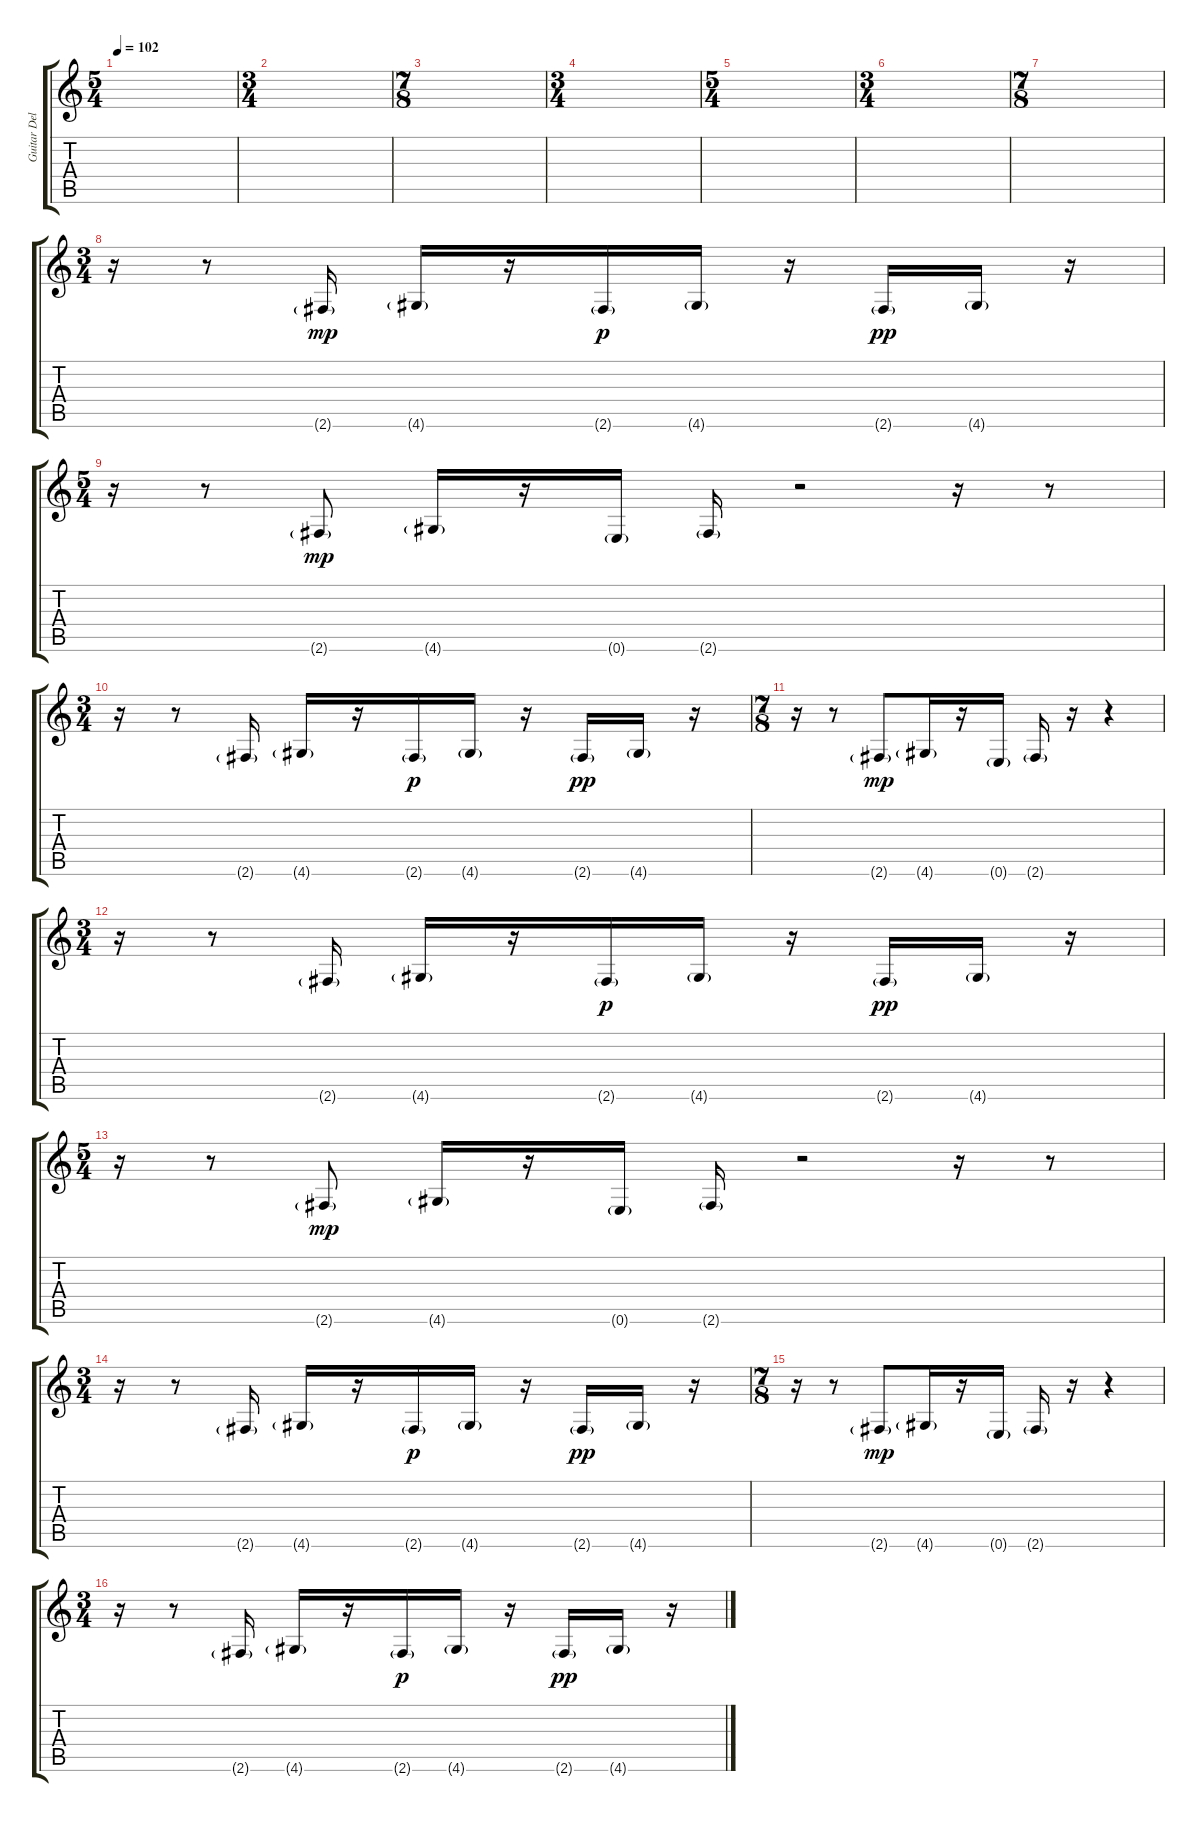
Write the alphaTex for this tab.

\track ("Guitar Delay" "Guitar Del") {instrument overdrivenguitar}
\staff {score tabs}
\tuning (E4 B3 G3 D3 A2 E2) {hide}
\ts (5 4)
\tempo 102
\clef g2
\ks c
|
\ts (3 4)
|
\ts (7 8)
|
\ts (3 4)
|
\ts (5 4)
|
\ts (3 4)
|
\ts (7 8)
|
\ts (3 4)
r.16 r.8 2.6{g}.16{dy mp} 4.6{g}.16 r.16 2.6{g}.16{dy p} 4.6{g}.16 r.16 2.6{g}.16{dy pp} 4.6{g}.16 r.16 |
\ts (5 4)
r.16 r.8 2.6{g}.8{dy mp} 4.6{g}.16 r.16 0.6{g}.16 2.6{g}.16 r.2 r.16 r.8 |
\ts (3 4)
r.16 r.8 2.6{g}.16 4.6{g}.16 r.16 2.6{g}.16{dy p} 4.6{g}.16 r.16 2.6{g}.16{dy pp} 4.6{g}.16 r.16 |
\ts (7 8)
r.16 r.8 2.6{g}.8{dy mp} 4.6{g}.16 r.16 0.6{g}.16 2.6{g}.16 r.16 r.4 |
\ts (3 4)
r.16 r.8 2.6{g}.16 4.6{g}.16 r.16 2.6{g}.16{dy p} 4.6{g}.16 r.16 2.6{g}.16{dy pp} 4.6{g}.16 r.16 |
\ts (5 4)
r.16 r.8 2.6{g}.8{dy mp} 4.6{g}.16 r.16 0.6{g}.16 2.6{g}.16 r.2 r.16 r.8 |
\ts (3 4)
r.16 r.8 2.6{g}.16 4.6{g}.16 r.16 2.6{g}.16{dy p} 4.6{g}.16 r.16 2.6{g}.16{dy pp} 4.6{g}.16 r.16 |
\ts (7 8)
r.16 r.8 2.6{g}.8{dy mp} 4.6{g}.16 r.16 0.6{g}.16 2.6{g}.16 r.16 r.4 |
\ts (3 4)
r.16 r.8 2.6{g}.16 4.6{g}.16 r.16 2.6{g}.16{dy p} 4.6{g}.16 r.16 2.6{g}.16{dy pp} 4.6{g}.16 r.16
